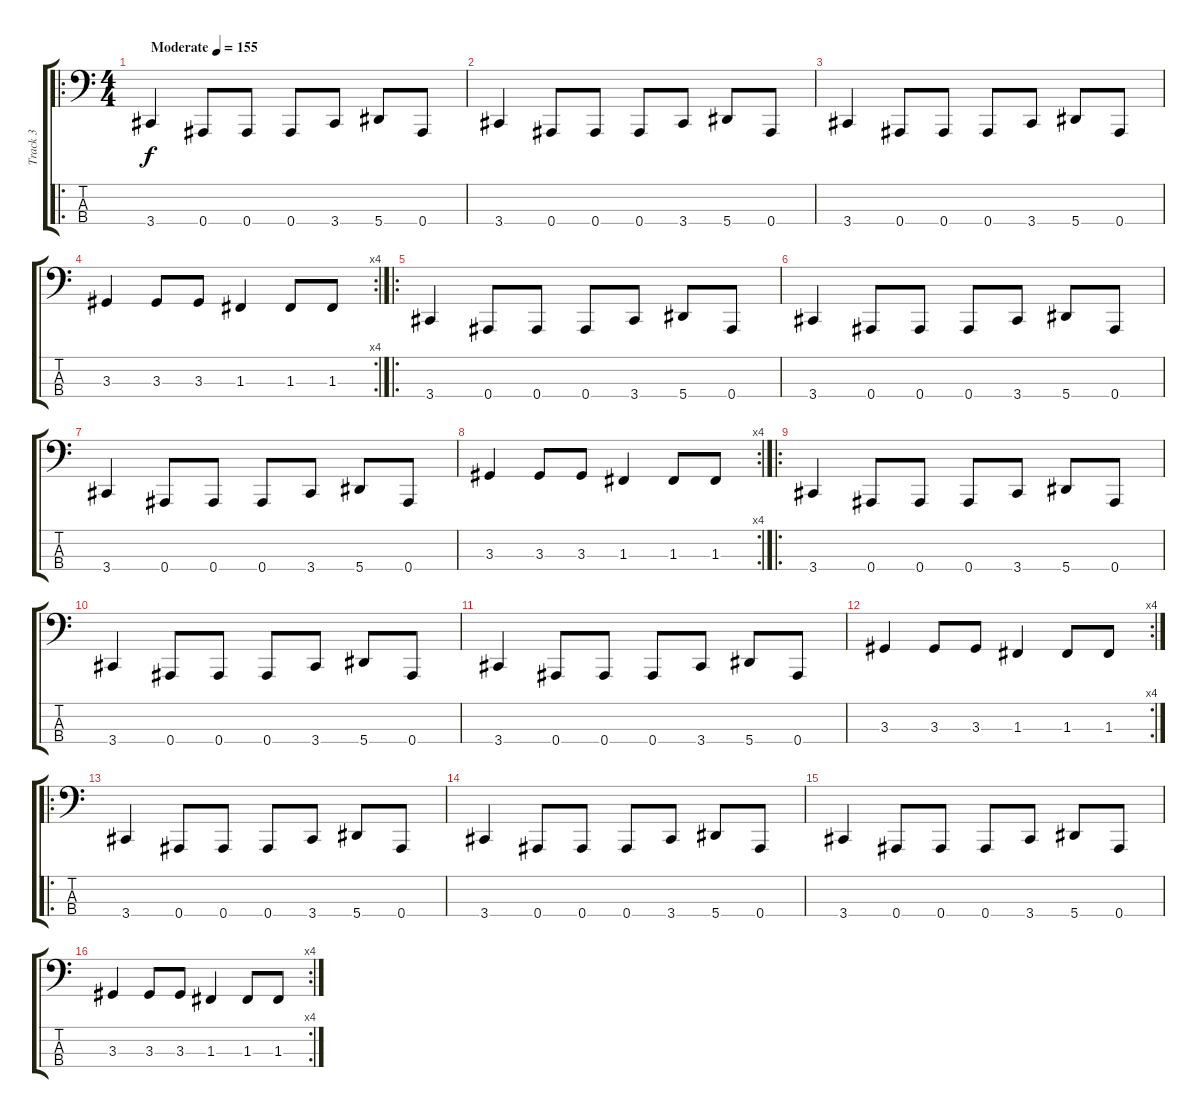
\track ("Track 3" "Track 3") {instrument electricbassfinger}
\staff {score tabs}
\tuning (Eb2 Bb1 F1 Bb0) {hide}
\ro
\ts (4 4)
\tempo (155 "Moderate")
\clef f4
\ks c
3.4.4{dy f instrument electricbassfinger} 0.4.8 0.4.8 0.4.8 3.4.8 5.4.8 0.4.8 |
3.4.4 0.4.8 0.4.8 0.4.8 3.4.8 5.4.8 0.4.8 |
3.4.4 0.4.8 0.4.8 0.4.8 3.4.8 5.4.8 0.4.8 |
\rc 4
3.3.4 3.3.8 3.3.8 1.3.4 1.3.8 1.3.8 |
\ro
3.4.4 0.4.8 0.4.8 0.4.8 3.4.8 5.4.8 0.4.8 |
3.4.4 0.4.8 0.4.8 0.4.8 3.4.8 5.4.8 0.4.8 |
3.4.4 0.4.8 0.4.8 0.4.8 3.4.8 5.4.8 0.4.8 |
\rc 4
3.3.4 3.3.8 3.3.8 1.3.4 1.3.8 1.3.8 |
\ro
3.4.4 0.4.8 0.4.8 0.4.8 3.4.8 5.4.8 0.4.8 |
3.4.4 0.4.8 0.4.8 0.4.8 3.4.8 5.4.8 0.4.8 |
3.4.4 0.4.8 0.4.8 0.4.8 3.4.8 5.4.8 0.4.8 |
\rc 4
3.3.4 3.3.8 3.3.8 1.3.4 1.3.8 1.3.8 |
\ro
3.4.4 0.4.8 0.4.8 0.4.8 3.4.8 5.4.8 0.4.8 |
3.4.4 0.4.8 0.4.8 0.4.8 3.4.8 5.4.8 0.4.8 |
3.4.4 0.4.8 0.4.8 0.4.8 3.4.8 5.4.8 0.4.8 |
\rc 4
3.3.4 3.3.8 3.3.8 1.3.4 1.3.8 1.3.8
